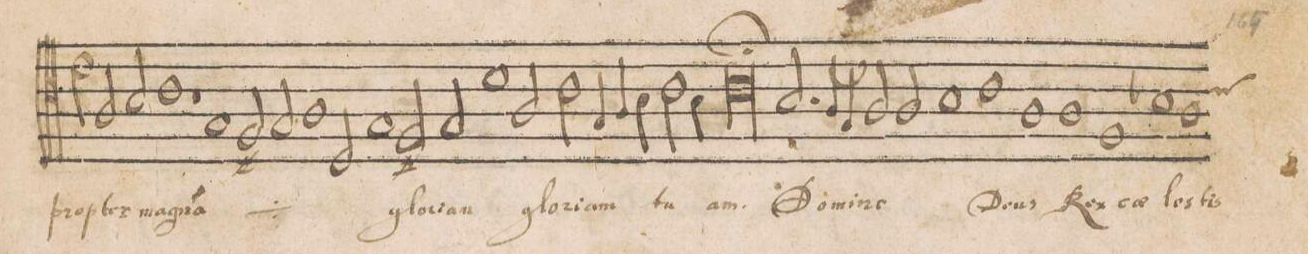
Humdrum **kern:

**kern	**text
*I"ALTVS	*
*clefC4	*
*k[]	*
*met(C|)	*
*M2/1	*
2e\	pro-
2A/	-pter
2B/	ma-
=41-	=41-
1c	-gna(m)
1r	.
=42-	=42-
*	*ij
1G	pro-
2F#X/	-pter
2G/	.
=43-	=43-
1A	ma-
2D/	-gna(m)
*	*Xij
1G/	glo-
=44-	=44-
2F#X/	-ri-
2G/	-am
1d\	.
=45-	=45-
2A/	glo-
2c\	-ri-
4G/	-am
4A/	.
=46-	=46-
4B\	.
2c\	tu-
4B\	.
0c;	-am.
=47-	=47-
2.B/	Do-
8A/L	-mi-
8G/J	.
=48-	=48-
2A/	-ne
2A/	.
1B	.
=49-	=49-
1c	De-
1A	-us
=50-	=50-
1A	Rex
1Fny	cae-
=51-	=51-
1B-X	-les-
*custos:c	*
1A	-tis
=52-	=52-
*-	*-
